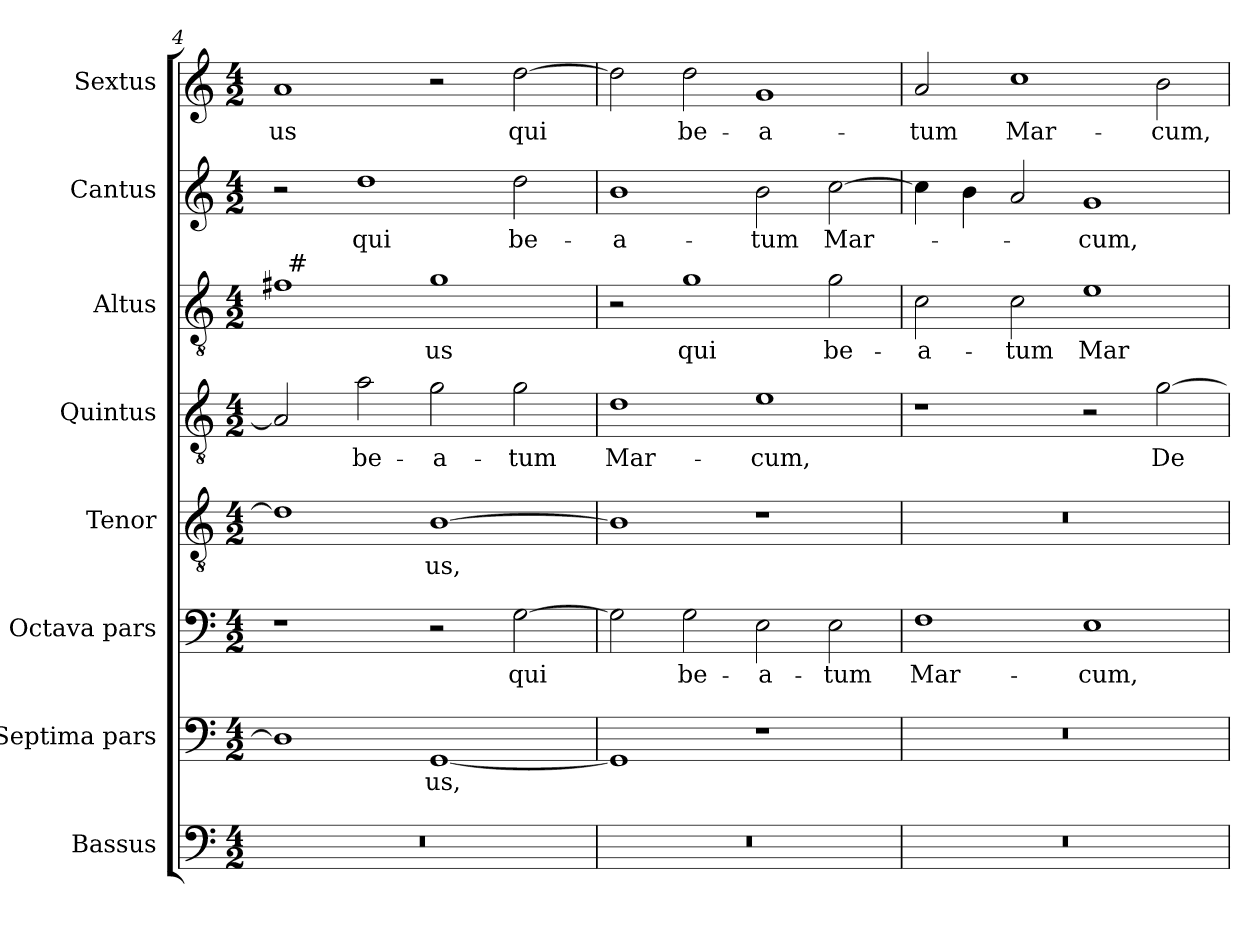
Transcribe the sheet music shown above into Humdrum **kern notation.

**kern	**kern	**text	**kern	**text	**kern	**text	**kern	**text	**kern	**text	**kern	**text	**kern	**text
*part8	*part7	*part7	*part6	*part6	*part5	*part5	*part4	*part4	*part3	*part3	*part2	*part2	*part1	*part1
*staff8	*staff7	*staff7	*staff6	*staff6	*staff5	*staff5	*staff4	*staff4	*staff3	*staff3	*staff2	*staff2	*staff1	*staff1
*I"Bassus	*I"Septima pars	*	*I"Octava pars	*	*I"Tenor	*	*I"Quintus	*	*I"Altus	*	*I"Cantus	*	*I"Sextus	*
*I'B.	*	*	*	*	*I'T.	*	*	*	*I'A.	*	*I'C.	*	*	*
*clefF4	*clefF4	*	*clefF4	*	*clefGv2	*	*clefGv2	*	*clefGv2	*	*clefG2	*	*clefG2	*
*	*	*	*	*	*ITrd7c12	*	*ITrd7c12	*	*ITrd7c12	*	*	*	*	*
*k[]	*k[]	*	*k[]	*	*k[]	*	*k[]	*	*k[]	*	*k[]	*	*k[]	*
*C:	*C:	*	*C:	*	*C:	*	*C:	*	*C:	*	*C:	*	*C:	*
*M4/2	*M4/2	*	*M4/2	*	*M4/2	*	*M4/2	*	*M4/2	*	*M4/2	*	*M4/2	*
=4	=4	=4	=4	=4	=4	=4	=4	=4	=4	=4	=4	=4	=4	=4
!LO:N:vis=1	!	!	!	!	!	!	!	!	!	!	!	!	!	!LO:LY:b
*	*	*	*	*	*	*	*	*	*^	*	*	*	*	*
0r	1D]	.	1r	.	1D]	.	2AA/]	.	1F#	32ryy	.	2r	.	1a	-us
!	!	!	!	!	!	!	!	!	!	!LO:TX:a:t=#	!	!	!	!	!
.	.	.	.	.	.	.	.	.	.	1ryy	.	.	.	.	.
!	!	!	!	!	!	!	!	!LO:LY:b	!	!	!	!	!LO:LY:b	!	!
.	.	.	.	.	.	.	2A\	be-	.	.	.	1dd	qui	.	.
!	!	!LO:LY:b	!	!	!	!LO:LY:b	!	!LO:LY:b	!	!	!LO:LY:b	!	!	!	!
.	[<1GG	-us,	2r	.	[>1BB	-us,	2G\	-a-	1G	.	-us	.	.	2r	.
.	.	.	.	.	.	.	.	.	.	2ryy	.	.	.	.	.
!	!	!	!	!LO:LY:b	!	!	!	!LO:LY:b	!	!	!	!	!LO:LY:b	!	!LO:LY:b
.	.	.	[>2G\	qui	.	.	2G\	-tum	.	.	.	2dd\	be-	[>2dd\	qui
.	.	.	.	.	.	.	.	.	.	4...ryy	.	.	.	.	.
=5	=5	=5	=5	=5	=5	=5	=5	=5	=5	=5	=5	=5	=5	=5	=5
!LO:N:vis=1	!	!	!	!	!	!	!	!LO:LY:b	!	!	!	!	!LO:LY:b	!	!
*	*	*	*	*	*	*	*	*	*v	*v	*	*	*	*	*
0r	1GG]	.	2G\]	.	1BB]	.	1D	Mar-	2r	.	1b	-a-	2dd\]	.
!	!	!	!	!LO:LY:b	!	!	!	!	!	!LO:LY:b	!	!	!	!LO:LY:b
.	.	.	2G\	be-	.	.	.	.	1G	qui	.	.	2dd\	be-
!	!	!	!	!LO:LY:b	!	!	!	!LO:LY:b	!	!	!	!LO:LY:b	!	!LO:LY:b
.	1r	.	2E\	-a-	1r	.	1E	-cum,	.	.	2b\	-tum	1g	-a-
!	!	!	!	!LO:LY:b	!	!	!	!	!	!LO:LY:b	!	!LO:LY:b	!	!
.	.	.	2E\	-tum	.	.	.	.	2G\	be-	[>2cc\	Mar-	.	.
=6	=6	=6	=6	=6	=6	=6	=6	=6	=6	=6	=6	=6	=6	=6
!LO:N:vis=1	!LO:N:vis=1	!	!	!LO:LY:b	!LO:N:vis=1	!	!	!	!	!LO:LY:b	!	!	!	!LO:LY:b
0r	0r	.	1F	Mar-	0r	.	1r	.	2C\	-a-	4cc\]	.	2a/	-tum
.	.	.	.	.	.	.	.	.	.	.	4b\	.	.	.
!	!	!	!	!	!	!	!	!	!	!LO:LY:b	!	!	!	!LO:LY:b
.	.	.	.	.	.	.	.	.	2C\	-tum	2a/	.	1cc	Mar-
!	!	!	!	!LO:LY:b	!	!	!	!	!	!LO:LY:b	!	!LO:LY:b	!	!
.	.	.	1E	-cum,	.	.	2r	.	1E	Mar-	1g	-cum,	.	.
!	!	!	!	!	!	!	!	!LO:LY:b	!	!	!	!	!	!LO:LY:b
.	.	.	.	.	.	.	[>2G\	De-	.	.	.	.	2b\	-cum,
=	=	=	=	=	=	=	=	=	=	=	=	=	=	=
*-	*-	*-	*-	*-	*-	*-	*-	*-	*-	*-	*-	*-	*-	*-
